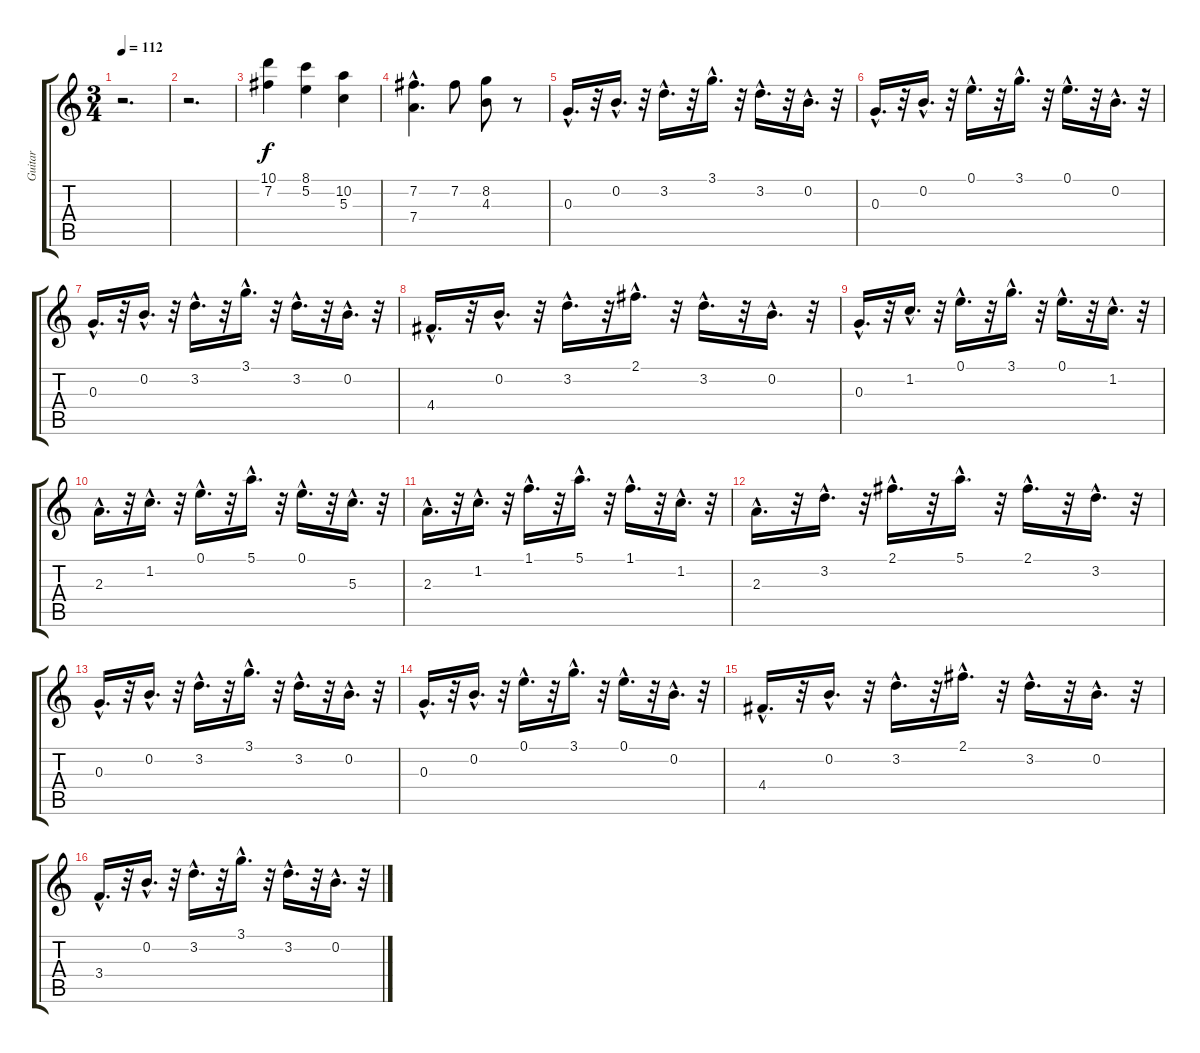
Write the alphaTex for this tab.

\track ("Guitar" "Guitar") {instrument acousticguitarnylon}
\staff {score tabs}
\tuning (E4 B3 G3 D3 A2 E2) {hide}
\ts (3 4)
\tempo 112
\clef g2
\ks c
r.2{d dy f instrument acousticguitarnylon} |
r.2{d} |
(10.1 7.2).4 (8.1 5.2).4 (10.2 5.3).4 |
(7.2{hac} 7.4{hac}).4{d} 7.2.8 (8.2 4.3).8 r.8 |
0.3{hac}.16{d} r.32 0.2{hac}.16{d} r.32 3.2{hac}.16{d} r.32 3.1{hac}.16{d} r.32 3.2{hac}.16{d} r.32 0.2{hac}.16{d} r.32 |
0.3{hac}.16{d} r.32 0.2{hac}.16{d} r.32 0.1{hac}.16{d} r.32 3.1{hac}.16{d} r.32 0.1{hac}.16{d} r.32 0.2{hac}.16{d} r.32 |
0.3{hac}.16{d} r.32 0.2{hac}.16{d} r.32 3.2{hac}.16{d} r.32 3.1{hac}.16{d} r.32 3.2{hac}.16{d} r.32 0.2{hac}.16{d} r.32 |
4.4{hac}.16{d} r.32 0.2{hac}.16{d} r.32 3.2{hac}.16{d} r.32 2.1{hac}.16{d} r.32 3.2{hac}.16{d} r.32 0.2{hac}.16{d} r.32 |
0.3{hac}.16{d} r.32 1.2{hac}.16{d} r.32 0.1{hac}.16{d} r.32 3.1{hac}.16{d} r.32 0.1{hac}.16{d} r.32 1.2{hac}.16{d} r.32 |
2.3{hac}.16{d} r.32 1.2{hac}.16{d} r.32 0.1{hac}.16{d} r.32 5.1{hac}.16{d} r.32 0.1{hac}.16{d} r.32 5.3{hac}.16{d} r.32 |
2.3{hac}.16{d} r.32 1.2{hac}.16{d} r.32 1.1{hac}.16{d} r.32 5.1{hac}.16{d} r.32 1.1{hac}.16{d} r.32 1.2{hac}.16{d} r.32 |
2.3{hac}.16{d} r.32 3.2{hac}.16{d} r.32 2.1{hac}.16{d} r.32 5.1{hac}.16{d} r.32 2.1{hac}.16{d} r.32 3.2{hac}.16{d} r.32 |
0.3{hac}.16{d} r.32 0.2{hac}.16{d} r.32 3.2{hac}.16{d} r.32 3.1{hac}.16{d} r.32 3.2{hac}.16{d} r.32 0.2{hac}.16{d} r.32 |
0.3{hac}.16{d} r.32 0.2{hac}.16{d} r.32 0.1{hac}.16{d} r.32 3.1{hac}.16{d} r.32 0.1{hac}.16{d} r.32 0.2{hac}.16{d} r.32 |
4.4{hac}.16{d} r.32 0.2{hac}.16{d} r.32 3.2{hac}.16{d} r.32 2.1{hac}.16{d} r.32 3.2{hac}.16{d} r.32 0.2{hac}.16{d} r.32 |
3.4{hac}.16{d} r.32 0.2{hac}.16{d} r.32 3.2{hac}.16{d} r.32 3.1{hac}.16{d} r.32 3.2{hac}.16{d} r.32 0.2{hac}.16{d} r.32
